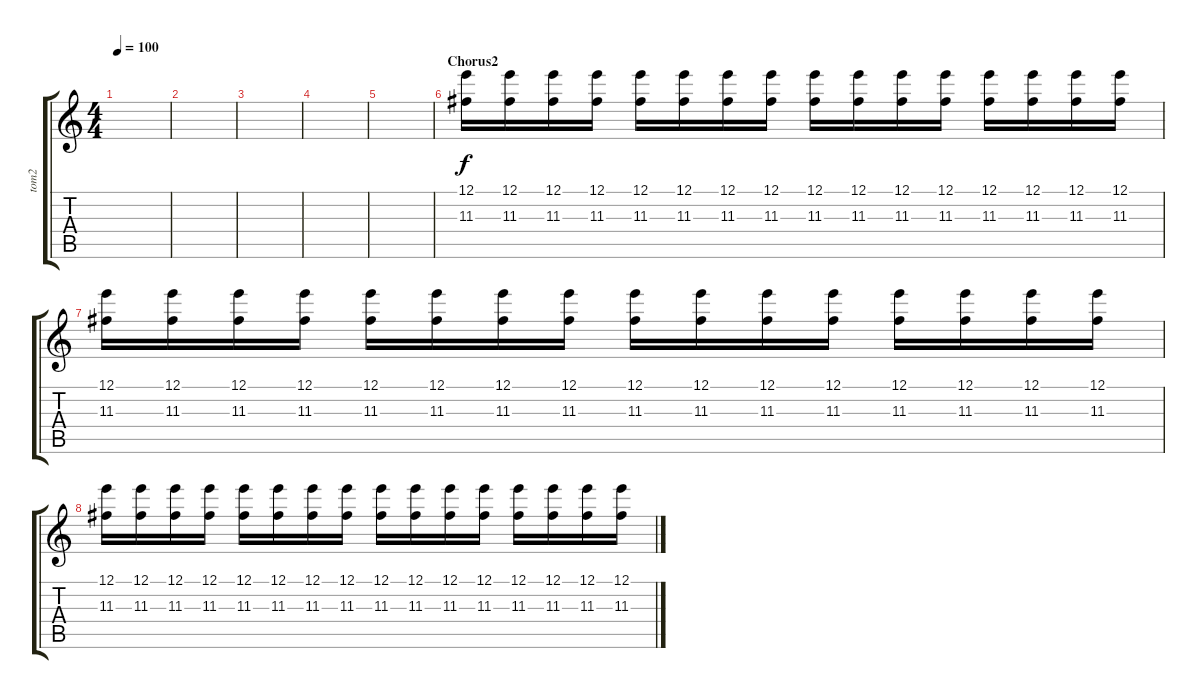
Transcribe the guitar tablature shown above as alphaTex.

\track ("tom2" "tom2") {instrument distortionguitar}
\staff {score tabs}
\tuning (E4 B3 G3 D3 A2 E2) {hide}
\ts (4 4)
\tempo 100
\clef g2
\ks c
|
|
|
|
|
\section ("" "Chorus2")
(12.1 11.3).16 (12.1 11.3).16 (12.1 11.3).16 (12.1 11.3).16 (12.1 11.3).16 (12.1 11.3).16 (12.1 11.3).16 (12.1 11.3).16 (12.1 11.3).16 (12.1 11.3).16 (12.1 11.3).16 (12.1 11.3).16 (12.1 11.3).16 (12.1 11.3).16 (12.1 11.3).16 (12.1 11.3).16 |
(12.1 11.3).16 (12.1 11.3).16 (12.1 11.3).16 (12.1 11.3).16 (12.1 11.3).16 (12.1 11.3).16 (12.1 11.3).16 (12.1 11.3).16 (12.1 11.3).16 (12.1 11.3).16 (12.1 11.3).16 (12.1 11.3).16 (12.1 11.3).16 (12.1 11.3).16 (12.1 11.3).16 (12.1 11.3).16 |
(12.1 11.3).16 (12.1 11.3).16 (12.1 11.3).16 (12.1 11.3).16 (12.1 11.3).16 (12.1 11.3).16 (12.1 11.3).16 (12.1 11.3).16 (12.1 11.3).16 (12.1 11.3).16 (12.1 11.3).16 (12.1 11.3).16 (12.1 11.3).16 (12.1 11.3).16 (12.1 11.3).16 (12.1 11.3).16
